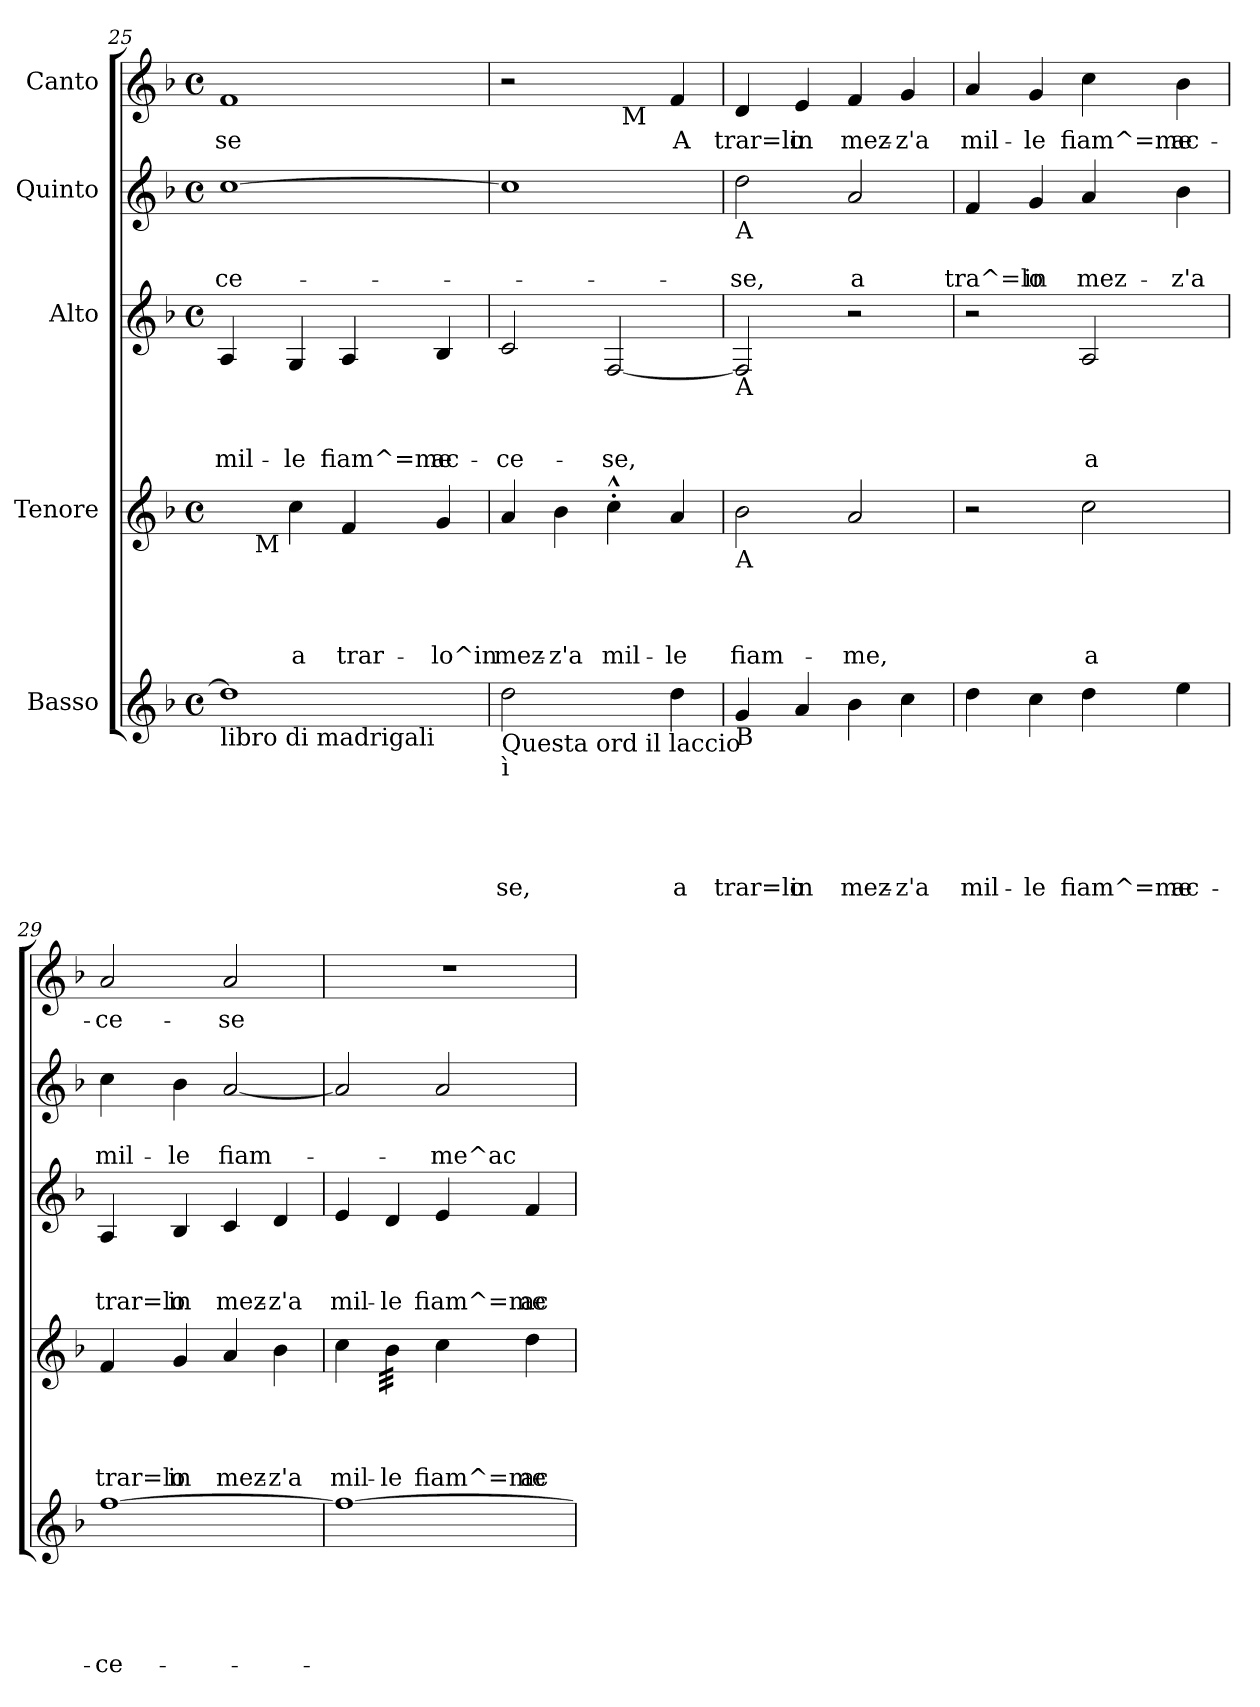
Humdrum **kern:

**kern	**text	**text	**text	**text	**text	**kern	**text	**text	**text	**text	**kern	**text	**text	**text	**kern	**text	**text	**kern	**text
*part5	*part5	*part5	*part5	*part5	*part5	*part4	*part4	*part4	*part4	*part4	*part3	*part3	*part3	*part3	*part2	*part2	*part2	*part1	*part1
*staff5	*staff5	*staff5	*staff5	*staff5	*staff5	*staff4	*staff4	*staff4	*staff4	*staff4	*staff3	*staff3	*staff3	*staff3	*staff2	*staff2	*staff2	*staff1	*staff1
*I"Basso	*	*	*	*	*	*I"Tenore	*	*	*	*	*I"Alto	*	*	*	*I"Quinto	*	*	*I"Canto	*
*clefG2	*	*	*	*	*	*clefG2	*	*	*	*	*clefG2	*	*	*	*clefG2	*	*	*clefG2	*
*k[b-]	*	*	*	*	*	*k[b-]	*	*	*	*	*k[b-]	*	*	*	*k[b-]	*	*	*k[b-]	*
*F:	*	*	*	*	*	*F:	*	*	*	*	*F:	*	*	*	*F:	*	*	*F:	*
*M4/4	*	*	*	*	*	*M4/4	*	*	*	*	*M4/4	*	*	*	*M4/4	*	*	*M4/4	*
*met(c)	*	*	*	*	*	*met(c)	*	*	*	*	*met(c)	*	*	*	*met(c)	*	*	*met(c)	*
=25	=25	=25	=25	=25	=25	=25	=25	=25	=25	=25	=25	=25	=25	=25	=25	=25	=25	=25	=25
!LO:TX:b:t=libro di madrigali	!	!	!	!	!	!	!	!	!	!	!	!	!	!	!	!	!	!	!
!	!	!	!	!	!	!	!	!	!	!	!	!	!	!LO:LY:b	!	!	!LO:LY:b	!	!LO:LY:b
*	*	*	*	*	*	*^	*	*	*	*	*	*	*	*	*	*	*	*	*
1dd]	.	.	.	.	.	4ryy	8ryy	.	.	.	.	4A/	.	.	mil-	[>1cc	.	-ce-	1f	-se
!	!	!	!	!	!	!	!LO:TX:b:t=M	!	!	!	!	!	!	!	!	!	!	!	!	!
.	.	.	.	.	.	.	2..ryy	.	.	.	.	.	.	.	.	.	.	.	.	.
!	!	!	!	!	!	!	!	!	!	!	!LO:LY:b	!	!	!	!LO:LY:b	!	!	!	!	!
.	.	.	.	.	.	4cc\	.	.	.	.	a	4G/	.	.	-le	.	.	.	.	.
!	!	!	!	!	!	!	!	!	!	!	!LO:LY:b	!	!	!	!LO:LY:b	!	!	!	!	!
.	.	.	.	.	.	4f/	.	.	.	.	trar-	4A/	.	.	fiam^=me	.	.	.	.	.
!	!	!	!	!	!	!	!	!	!	!	!LO:LY:b	!	!	!	!LO:LY:b	!	!	!	!	!
.	.	.	.	.	.	4g/	.	.	.	.	-lo^in	4B-/	.	.	ac-	.	.	.	.	.
=26	=26	=26	=26	=26	=26	=26	=26	=26	=26	=26	=26	=26	=26	=26	=26	=26	=26	=26	=26	=26
!LO:TX:b:t=Questa ord il laccio	!	!	!	!	!	!	!	!	!	!	!	!	!	!	!	!	!	!	!	!
!LO:TX:b:t=ì	!	!	!	!	!	!	!	!	!	!	!	!	!	!	!	!	!	!	!	!
!	!	!	!	!	!LO:LY:b	!	!	!	!	!	!LO:LY:b	!	!	!	!LO:LY:b	!	!	!	!	!
*	*	*	*	*	*	*v	*v	*	*	*	*	*	*	*	*	*	*	*	*^	*
2dd\	.	.	.	.	-se,	4a/	.	.	.	mez-	2c/	.	.	-ce-	1cc]	.	.	2r	2ryy	.
!	!	!	!	!	!	!	!	!	!	!LO:LY:b	!	!	!	!	!	!	!	!	!	!
.	.	.	.	.	.	4b-\	.	.	.	-z'a	.	.	.	.	.	.	.	.	.	.
!	!	!	!	!	!	!	!	!	!	!LO:LY:b	!	!	!	!LO:LY:b	!	!	!	!	!	!
4ryy	.	.	.	.	.	4cc^^>'>\	.	.	.	mil-	[>2F/	.	.	-se,	.	.	.	4ryy	32ryy	.
!	!	!	!	!	!	!	!	!	!	!	!	!	!	!	!	!	!	!	!LO:TX:b:t=M	!
.	.	.	.	.	.	.	.	.	.	.	.	.	.	.	.	.	.	.	4...ryy	.
!	!	!	!	!	!LO:LY:b	!	!	!	!	!LO:LY:b	!	!	!	!	!	!	!	!	!	!LO:LY:b
4dd\	.	.	.	.	a	4a/	.	.	.	-le	.	.	.	.	.	.	.	4f/	.	A
!!LO:PB:g=z
=27	=27	=27	=27	=27	=27	=27	=27	=27	=27	=27	=27	=27	=27	=27	=27	=27	=27	=27	=27	=27
!	!	!	!	!	!	!	!	!	!	!	!	!	!	!	!	!	!	!LO:TX:b:t=A	!	!
!	!	!	!	!	!	!	!	!	!	!	!	!	!	!	!LO:TX:b:t=A	!	!	!	!	!
!	!	!	!	!	!	!	!	!	!	!	!LO:TX:b:t=A	!	!	!	!	!	!	!	!	!
!	!	!	!	!	!	!LO:TX:b:t=A	!	!	!	!	!	!	!	!	!	!	!	!	!	!
!LO:TX:b:t=B	!	!	!	!	!	!	!	!	!	!	!	!	!	!	!	!	!	!	!	!
!	!	!	!	!	!LO:LY:b	!	!	!	!	!LO:LY:b	!	!	!	!	!	!	!LO:LY:b	!	!	!LO:LY:b
*	*	*	*	*	*	*	*	*	*	*	*	*	*	*	*	*	*	*v	*v	*
4g/	.	.	.	.	trar=lo	2b-\	.	.	.	fiam-	2F/]	.	.	.	2dd\	.	-se,	4d/	trar=lo
!	!	!	!	!	!LO:LY:b	!	!	!	!	!	!	!	!	!	!	!	!	!	!LO:LY:b
4a/	.	.	.	.	in	.	.	.	.	.	.	.	.	.	.	.	.	4e/	in
!	!	!	!	!	!LO:LY:b	!	!	!	!	!LO:LY:b	!	!	!	!	!	!	!LO:LY:b	!	!LO:LY:b
4b-\	.	.	.	.	mez-	2a/	.	.	.	-me,	2r	.	.	.	2a/	.	a	4f/	mez-
!	!	!	!	!	!LO:LY:b	!	!	!	!	!	!	!	!	!	!	!	!	!	!LO:LY:b
4cc\	.	.	.	.	-z'a	.	.	.	.	.	.	.	.	.	.	.	.	4g/	-z'a
=28	=28	=28	=28	=28	=28	=28	=28	=28	=28	=28	=28	=28	=28	=28	=28	=28	=28	=28	=28
!	!	!	!	!	!LO:LY:b	!	!	!	!	!	!	!	!	!	!	!	!LO:LY:b	!	!LO:LY:b
4dd\	.	.	.	.	mil-	2r	.	.	.	.	2r	.	.	.	4f/	.	tra^=lo	4a/	mil-
!	!	!	!	!	!LO:LY:b	!	!	!	!	!	!	!	!	!	!	!	!LO:LY:b	!	!LO:LY:b
4cc\	.	.	.	.	-le	.	.	.	.	.	.	.	.	.	4g/	.	in	4g/	-le
!	!	!	!	!	!LO:LY:b	!	!	!	!	!LO:LY:b	!	!	!	!LO:LY:b	!	!	!LO:LY:b	!	!LO:LY:b
4dd\	.	.	.	.	fiam^=me	2cc\	.	.	.	a	2A/	.	.	a	4a/	.	mez-	4cc\	fiam^=me
!	!	!	!	!	!LO:LY:b	!	!	!	!	!	!	!	!	!	!	!	!LO:LY:b	!	!LO:LY:b
4ee\	.	.	.	.	ac-	.	.	.	.	.	.	.	.	.	4b-\	.	-z'a	4b-\	ac-
=29	=29	=29	=29	=29	=29	=29	=29	=29	=29	=29	=29	=29	=29	=29	=29	=29	=29	=29	=29
!	!	!	!	!	!LO:LY:b	!	!	!	!	!LO:LY:b	!	!	!	!LO:LY:b	!	!	!LO:LY:b	!	!LO:LY:b
[>1ff	.	.	.	.	-ce-	4f/	.	.	.	trar=lo	4A/	.	.	trar=lo	4cc\	.	mil-	2a/	-ce-
!	!	!	!	!	!	!	!	!	!	!LO:LY:b	!	!	!	!LO:LY:b	!	!	!LO:LY:b	!	!
.	.	.	.	.	.	4g/	.	.	.	in	4B-/	.	.	in	4b-\	.	-le	.	.
!	!	!	!	!	!	!	!	!	!	!LO:LY:b	!	!	!	!LO:LY:b	!	!	!LO:LY:b	!	!LO:LY:b
.	.	.	.	.	.	4a/	.	.	.	mez-	4c/	.	.	mez-	[<2a/	.	fiam-	2a/	-se
!	!	!	!	!	!	!	!	!	!	!LO:LY:b	!	!	!	!LO:LY:b	!	!	!	!	!
.	.	.	.	.	.	4b-\	.	.	.	-z'a	4d/	.	.	-z'a	.	.	.	.	.
=30	=30	=30	=30	=30	=30	=30	=30	=30	=30	=30	=30	=30	=30	=30	=30	=30	=30	=30	=30
!	!	!	!	!	!	!	!	!	!	!LO:LY:b	!	!	!	!LO:LY:b	!	!	!	!	!
1ff_	.	.	.	.	.	4cc\	.	.	.	mil-	4e/	.	.	mil-	2a/]	.	.	1r	.
!	!	!	!	!	!	!	!	!	!	!LO:LY:b	!	!	!	!LO:LY:b	!	!	!	!	!
*	*	*	*	*	*	*tremolo	*	*	*	*	*	*	*	*	*	*	*	*	*
.	.	.	.	.	.	32b-\LLL	.	.	.	-le	4d/	.	.	-le	.	.	.	.	.
.	.	.	.	.	.	32b-\	.	.	.	.	.	.	.	.	.	.	.	.	.
.	.	.	.	.	.	32b-\	.	.	.	.	.	.	.	.	.	.	.	.	.
.	.	.	.	.	.	32b-\	.	.	.	.	.	.	.	.	.	.	.	.	.
.	.	.	.	.	.	32b-\	.	.	.	.	.	.	.	.	.	.	.	.	.
.	.	.	.	.	.	32b-\	.	.	.	.	.	.	.	.	.	.	.	.	.
.	.	.	.	.	.	32b-\	.	.	.	.	.	.	.	.	.	.	.	.	.
.	.	.	.	.	.	32b-\JJJ	.	.	.	.	.	.	.	.	.	.	.	.	.
*	*	*	*	*	*	*Xtremolo	*	*	*	*	*	*	*	*	*	*	*	*	*
!	!	!	!	!	!	!	!	!	!	!LO:LY:b	!	!	!	!LO:LY:b	!	!	!LO:LY:b	!	!
.	.	.	.	.	.	4cc\	.	.	.	fiam^=me	4e/	.	.	fiam^=me	2a/	.	-me^ac-	.	.
!	!	!	!	!	!	!	!	!	!	!LO:LY:b	!	!	!	!LO:LY:b	!	!	!	!	!
.	.	.	.	.	.	4dd\	.	.	.	ac-	4f/	.	.	ac-	.	.	.	.	.
=	=	=	=	=	=	=	=	=	=	=	=	=	=	=	=	=	=	=	=
*-	*-	*-	*-	*-	*-	*-	*-	*-	*-	*-	*-	*-	*-	*-	*-	*-	*-	*-	*-
